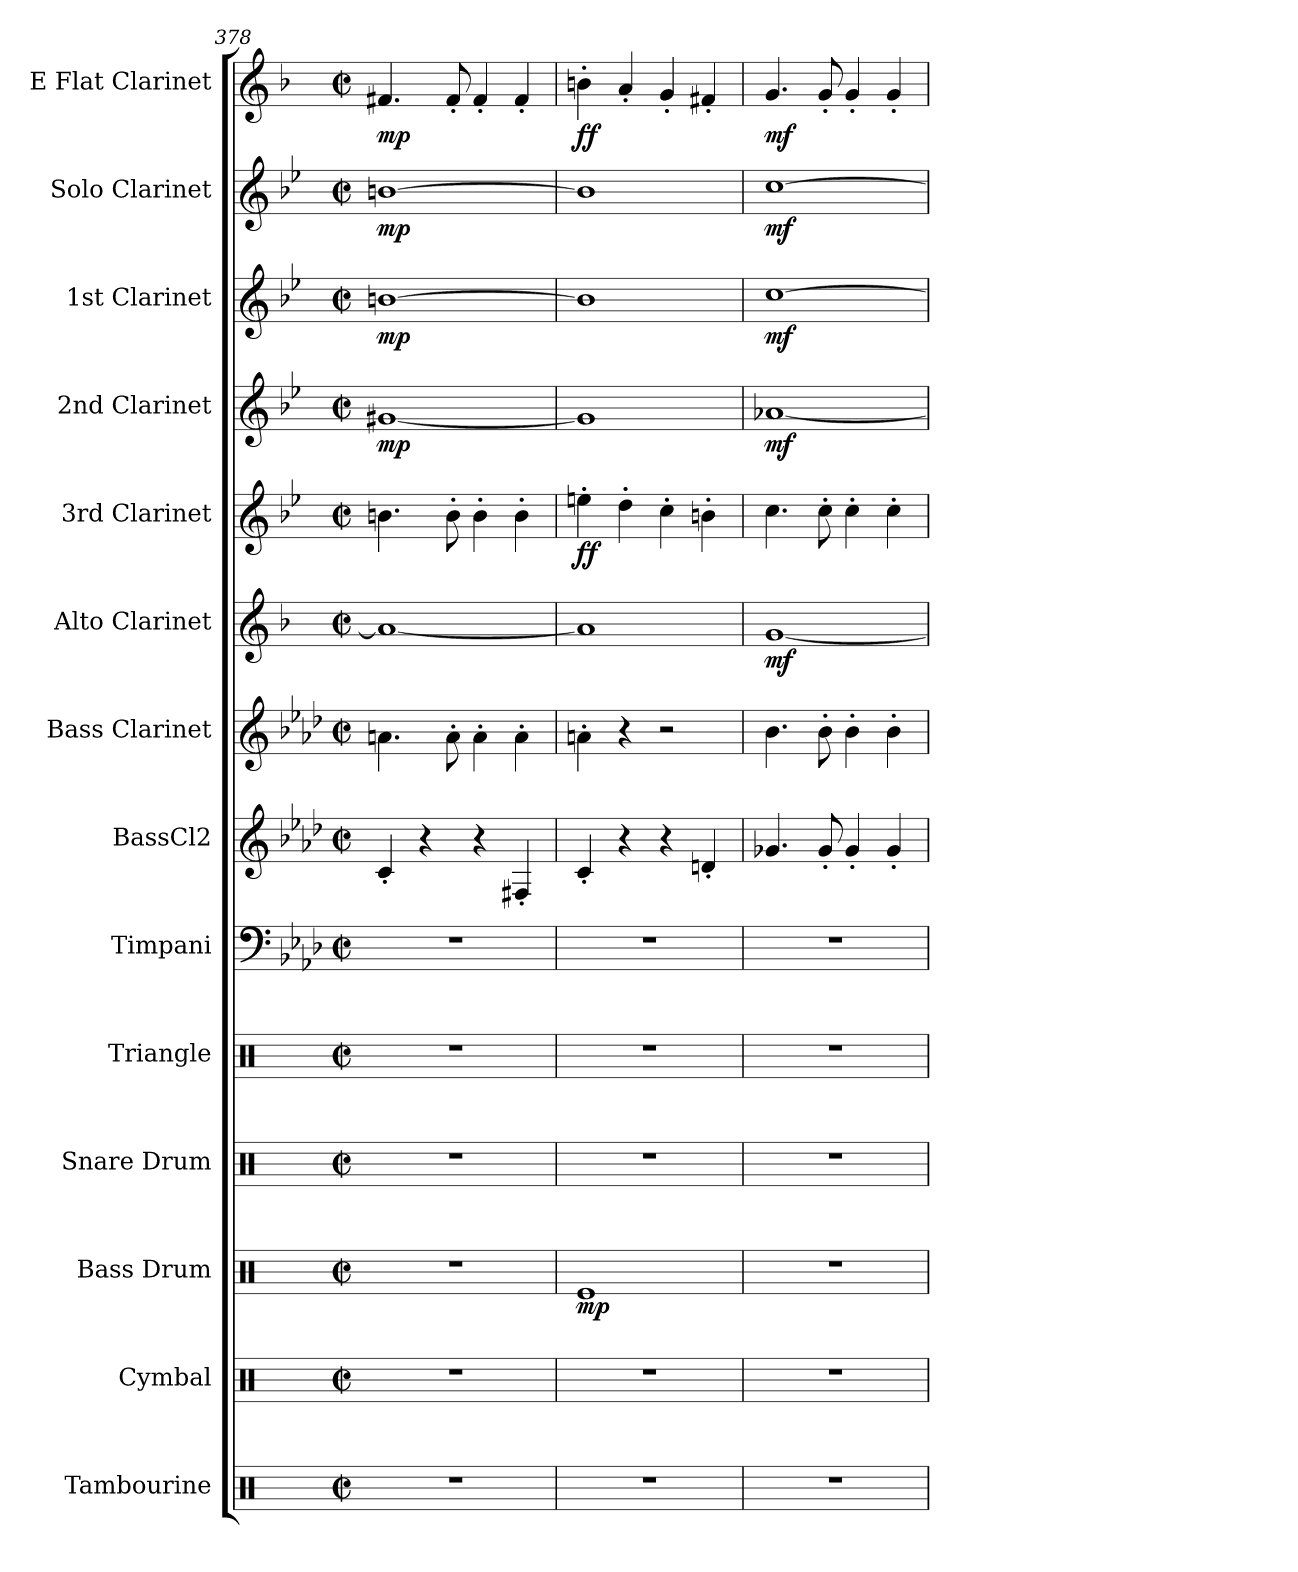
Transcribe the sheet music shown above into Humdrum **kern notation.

**kern	**kern	**kern	**dynam	**kern	**kern	**kern	**kern	**dynam	**kern	**dynam	**kern	**dynam	**kern	**dynam	**kern	**dynam	**kern	**dynam	**kern	**dynam	**kern	**dynam
*part14	*part13	*part12	*part12	*part11	*part10	*part9	*part8	*part8	*part7	*part7	*part6	*part6	*part5	*part5	*part4	*part4	*part3	*part3	*part2	*part2	*part1	*part1
*staff14	*staff13	*staff12	*staff12	*staff11	*staff10	*staff9	*staff8	*staff8	*staff7	*staff7	*staff6	*staff6	*staff5	*staff5	*staff4	*staff4	*staff3	*staff3	*staff2	*staff2	*staff1	*staff1
*I"Tambourine	*I"Cymbal	*I"Bass Drum	*	*I"Snare Drum	*I"Triangle	*I"Timpani	*I"BassCl2	*	*I"Bass Clarinet	*	*I"Alto Clarinet	*	*I"3rd Clarinet	*	*I"2nd Clarinet	*	*I"1st Clarinet	*	*I"Solo Clarinet	*	*I"E Flat Clarinet	*
*I'Tamb.	*I'Cym.	*I'B. Dr.	*	*I'Sn. Dr.	*I'Trgl.	*I'Timp.	*I'B. Cl2	*	*I'B. Cl.	*	*I'A. Cl.	*	*I'3rdCl.	*	*I'2nd Cl.	*	*I'1stCl.	*	*I'SoloCl.	*	*	*
*clefX	*clefX	*clefX	*	*clefX	*clefX	*clefF4	*clefG2	*	*clefG2	*	*clefG2	*	*clefG2	*	*clefG2	*	*clefG2	*	*clefG2	*	*clefG2	*
*	*	*	*	*	*	*	*ITrd8c14	*	*ITrd8c14	*	*ITrd5c9	*	*ITrd1c2	*	*ITrd1c2	*	*ITrd1c2	*	*ITrd1c2	*	*ITrd-2c-3	*
*k[]	*k[]	*k[]	*	*k[]	*k[]	*k[b-e-a-d-]	*k[b-e-a-d-]	*	*k[b-e-a-d-]	*	*k[b-e-a-d-]	*	*k[b-e-a-d-]	*	*k[b-e-a-d-]	*	*k[b-e-a-d-]	*	*k[b-e-a-d-]	*	*k[b-e-a-d-]	*
*M4/4	*M4/4	*M4/4	*	*M4/4	*M4/4	*M4/4	*M4/4	*	*M4/4	*	*M4/4	*	*M4/4	*	*M4/4	*	*M4/4	*	*M4/4	*	*M4/4	*
*met(c|)	*met(c|)	*met(c|)	*	*met(c|)	*met(c|)	*met(c|)	*met(c|)	*	*met(c|)	*	*met(c|)	*	*met(c|)	*	*met(c|)	*	*met(c|)	*	*met(c|)	*	*met(c|)	*
=378	=378	=378	=378	=378	=378	=378	=378	=378	=378	=378	=378	=378	=378	=378	=378	=378	=378	=378	=378	=378	=378	=378
!	!	!	!	!	!	!	!	!LO:DY:b	!	!	!	!	!	!	!	!	!	!	!	!	!	!
!	!	!	!	!	!	!	!	!LO:DY:n=1:b	!	!	!	!	!	!	!	!	!	!	!	!	!	!
!	!	!	!	!	!	!	!	!LO:DY:n=2:b	!	!LO:DY:b	!	!	!	!	!	!	!	!	!	!	!	!
!	!	!	!	!	!	!	!	!	!	!LO:DY:n=1:b	!	!	!	!LO:DY:b	!	!	!	!	!	!	!	!
!	!	!	!	!	!	!	!	!	!	!	!	!	!	!LO:DY:n=1:b	!	!LO:DY:b	!	!LO:DY:b	!	!LO:DY:b	!	!LO:DY:b
1r	1r	1r	.	1r	1r	1r	4C'/	mp mp mp	4.An\	mp mp	1c_	.	4.an\	mp mp	[1f#X	mp	[1an	mp	[1an	mp	4.an/	mp
.	.	.	.	.	.	.	4r	.	.	.	.	.	.	.	.	.	.	.	.	.	.	.
.	.	.	.	.	.	.	.	.	8A'\	.	.	.	8a'\	.	.	.	.	.	.	.	8a'/	.
.	.	.	.	.	.	.	4r	.	4A'\	.	.	.	4a'\	.	.	.	.	.	.	.	4a'/	.
.	.	.	.	.	.	.	4FF#X'/	.	4A'\	.	.	.	4a'\	.	.	.	.	.	.	.	4a'/	.
=379	=379	=379	=379	=379	=379	=379	=379	=379	=379	=379	=379	=379	=379	=379	=379	=379	=379	=379	=379	=379	=379	=379
!	!	!	!LO:DY:b	!	!	!	!	!	!	!	!	!	!	!LO:DY:b	!	!	!	!	!	!	!	!LO:DY:b
1r	1r	1Re	mp	1r	1r	1r	4C'/	.	4An'\	.	1c]	.	4ddn'\	ff	1f#]	.	1a]	.	1a]	.	4ddn'\	ff
.	.	.	.	.	.	.	4r	.	4r	.	.	.	4cc'\	.	.	.	.	.	.	.	4cc'/	.
.	.	.	.	.	.	.	4r	.	2r	.	.	.	4b-'\	.	.	.	.	.	.	.	4b-'/	.
.	.	.	.	.	.	.	4Dn'/	.	.	.	.	.	4an'\	.	.	.	.	.	.	.	4an'/	.
=380	=380	=380	=380	=380	=380	=380	=380	=380	=380	=380	=380	=380	=380	=380	=380	=380	=380	=380	=380	=380	=380	=380
!	!	!	!	!	!	!	!	!LO:DY:b	!	!	!	!	!	!	!	!	!	!	!	!	!	!
!	!	!	!	!	!	!	!	!LO:DY:n=1:b	!	!LO:DY:b	!	!	!	!	!	!	!	!	!	!	!	!
!	!	!	!	!	!	!	!	!	!	!LO:DY:n=1:b	!	!LO:DY:b	!	!LO:DY:b	!	!	!	!	!	!	!	!
!	!	!	!	!	!	!	!	!	!	!	!	!	!	!LO:DY:n=1:b	!	!LO:DY:b	!	!LO:DY:b	!	!LO:DY:b	!	!LO:DY:b
1r	1r	1r	.	1r	1r	1r	4.G-X/	mf mf	4.B-\	mf mf	[1B-	mf	4.b-\	mf mf	[1g-X	mf	[1b-	mf	[1b-	mf	4.b-/	mf
.	.	.	.	.	.	.	8G-'/	.	8B-'\	.	.	.	8b-'\	.	.	.	.	.	.	.	8b-'/	.
.	.	.	.	.	.	.	4G-'/	.	4B-'\	.	.	.	4b-'\	.	.	.	.	.	.	.	4b-'/	.
.	.	.	.	.	.	.	4G-'/	.	4B-'\	.	.	.	4b-'\	.	.	.	.	.	.	.	4b-'/	.
=	=	=	=	=	=	=	=	=	=	=	=	=	=	=	=	=	=	=	=	=	=	=
*-	*-	*-	*-	*-	*-	*-	*-	*-	*-	*-	*-	*-	*-	*-	*-	*-	*-	*-	*-	*-	*-	*-
